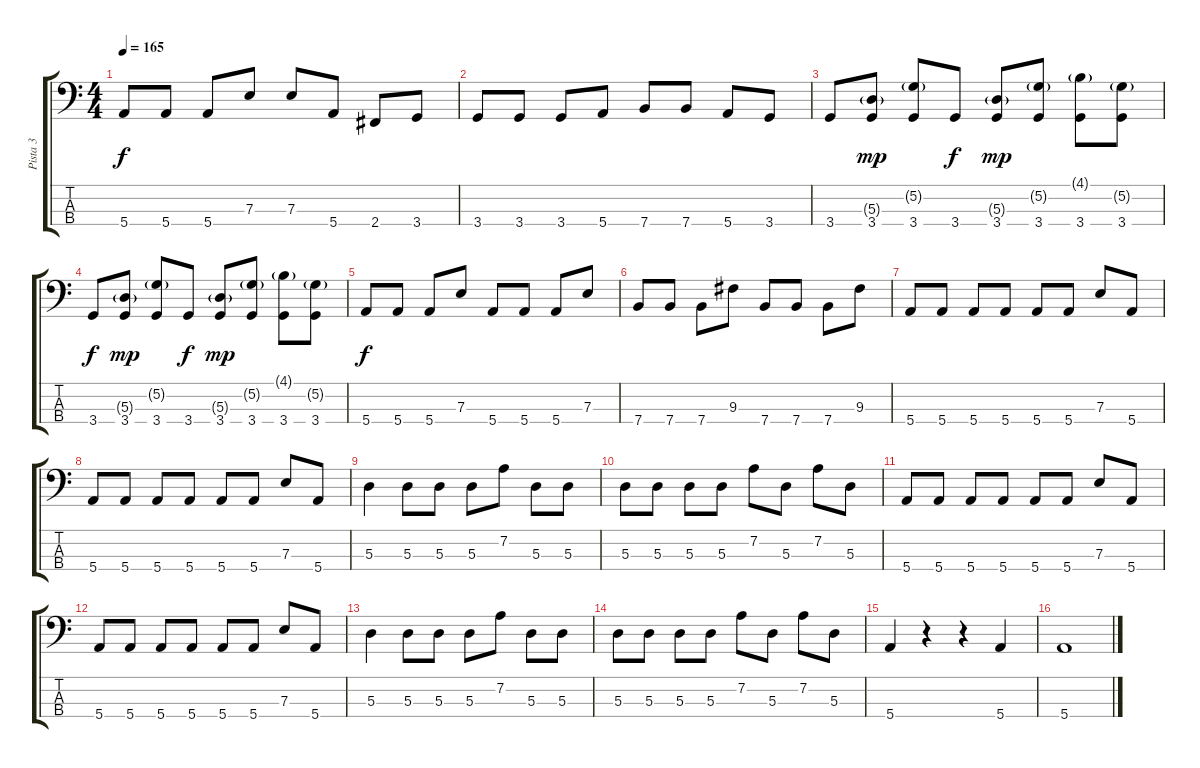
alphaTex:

\track ("Pista 3" "Pista 3") {instrument electricbassfinger}
\staff {score tabs}
\tuning (G2 D2 A1 E1) {hide}
\ts (4 4)
\tempo 165
\clef f4
\ks c
5.4.8{dy f} 5.4.8 5.4.8 7.3.8 7.3.8 5.4.8 2.4.8 3.4.8 |
3.4.8 3.4.8 3.4.8 5.4.8 7.4.8 7.4.8 5.4.8 3.4.8 |
3.4.8 (5.3{g} 3.4).8{dy mp} (5.2{g} 3.4).8 3.4.8{dy f} (5.3{g} 3.4).8{dy mp} (5.2{g} 3.4).8 (4.1{g} 3.4).8 (5.2{g} 3.4).8 |
3.4.8{dy f} (5.3{g} 3.4).8{dy mp} (5.2{g} 3.4).8 3.4.8{dy f} (5.3{g} 3.4).8{dy mp} (5.2{g} 3.4).8 (4.1{g} 3.4).8 (5.2{g} 3.4).8 |
5.4.8{dy f} 5.4.8 5.4.8 7.3.8 5.4.8 5.4.8 5.4.8 7.3.8 |
7.4.8 7.4.8 7.4.8 9.3.8 7.4.8 7.4.8 7.4.8 9.3.8 |
5.4.8 5.4.8 5.4.8 5.4.8 5.4.8 5.4.8 7.3.8 5.4.8 |
5.4.8 5.4.8 5.4.8 5.4.8 5.4.8 5.4.8 7.3.8 5.4.8 |
5.3.4 5.3.8 5.3.8 5.3.8 7.2.8 5.3.8 5.3.8 |
5.3.8 5.3.8 5.3.8 5.3.8 7.2.8 5.3.8 7.2.8 5.3.8 |
5.4.8 5.4.8 5.4.8 5.4.8 5.4.8 5.4.8 7.3.8 5.4.8 |
5.4.8 5.4.8 5.4.8 5.4.8 5.4.8 5.4.8 7.3.8 5.4.8 |
5.3.4 5.3.8 5.3.8 5.3.8 7.2.8 5.3.8 5.3.8 |
5.3.8 5.3.8 5.3.8 5.3.8 7.2.8 5.3.8 7.2.8 5.3.8 |
5.4.4 r.4 r.4 5.4.4 |
5.4.1
